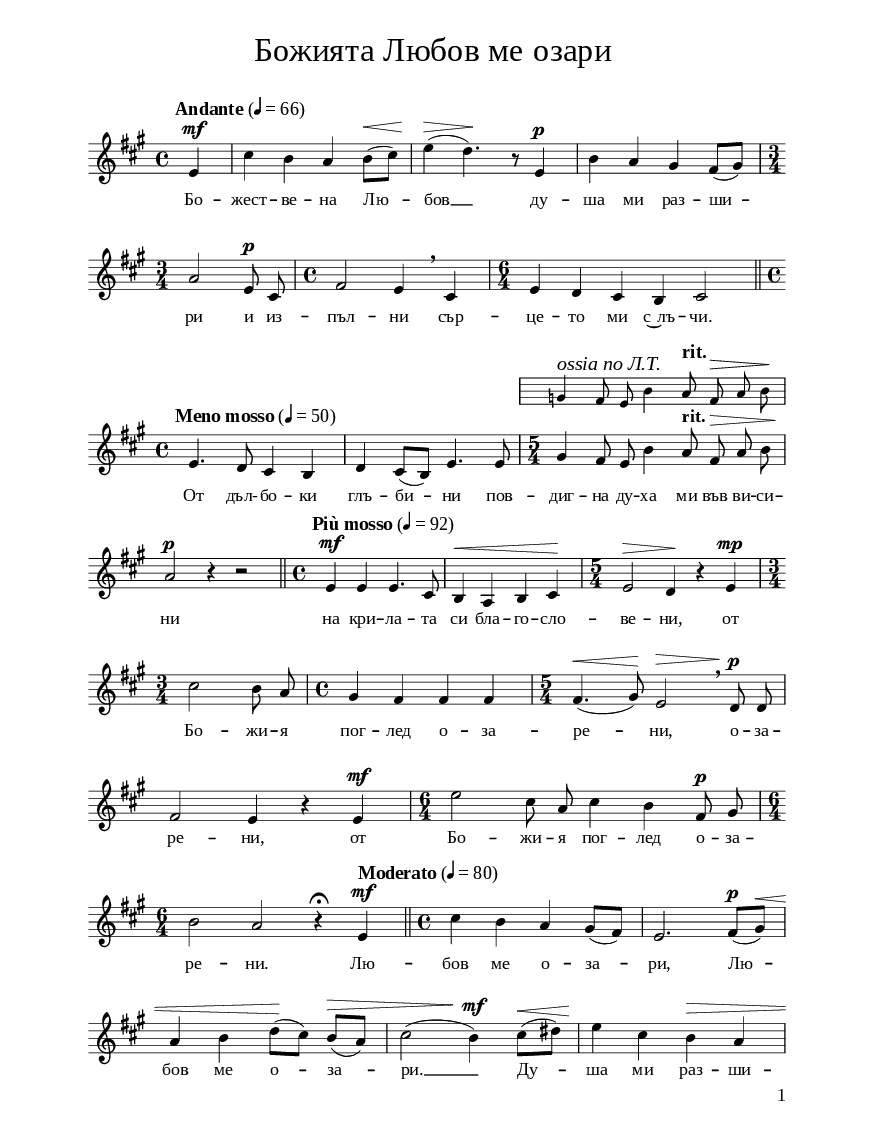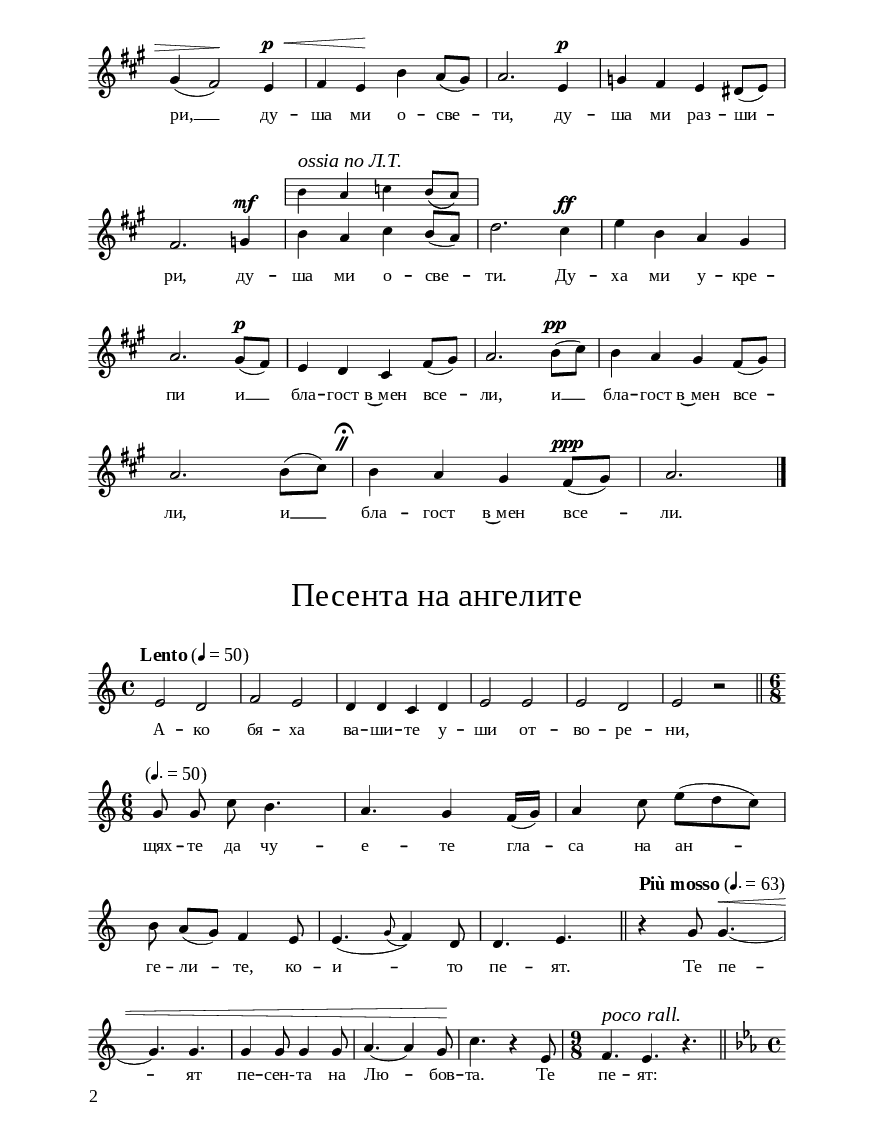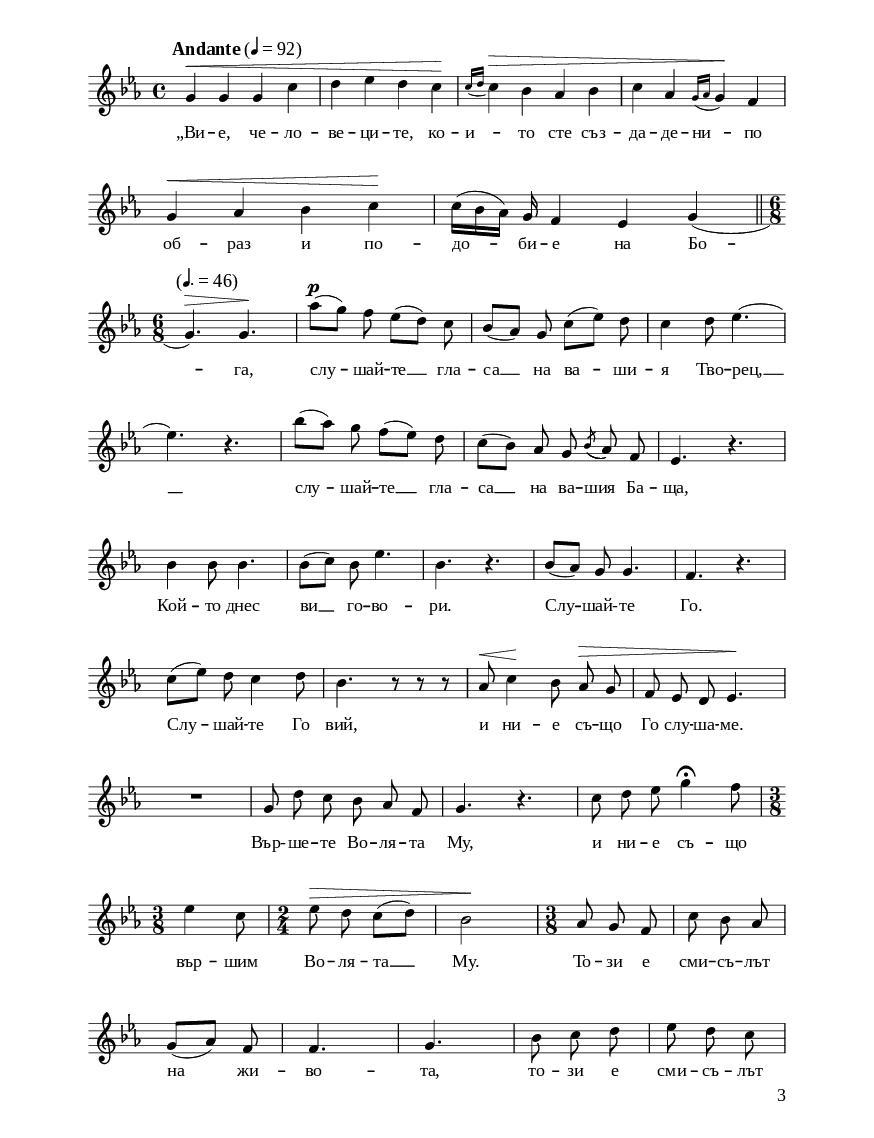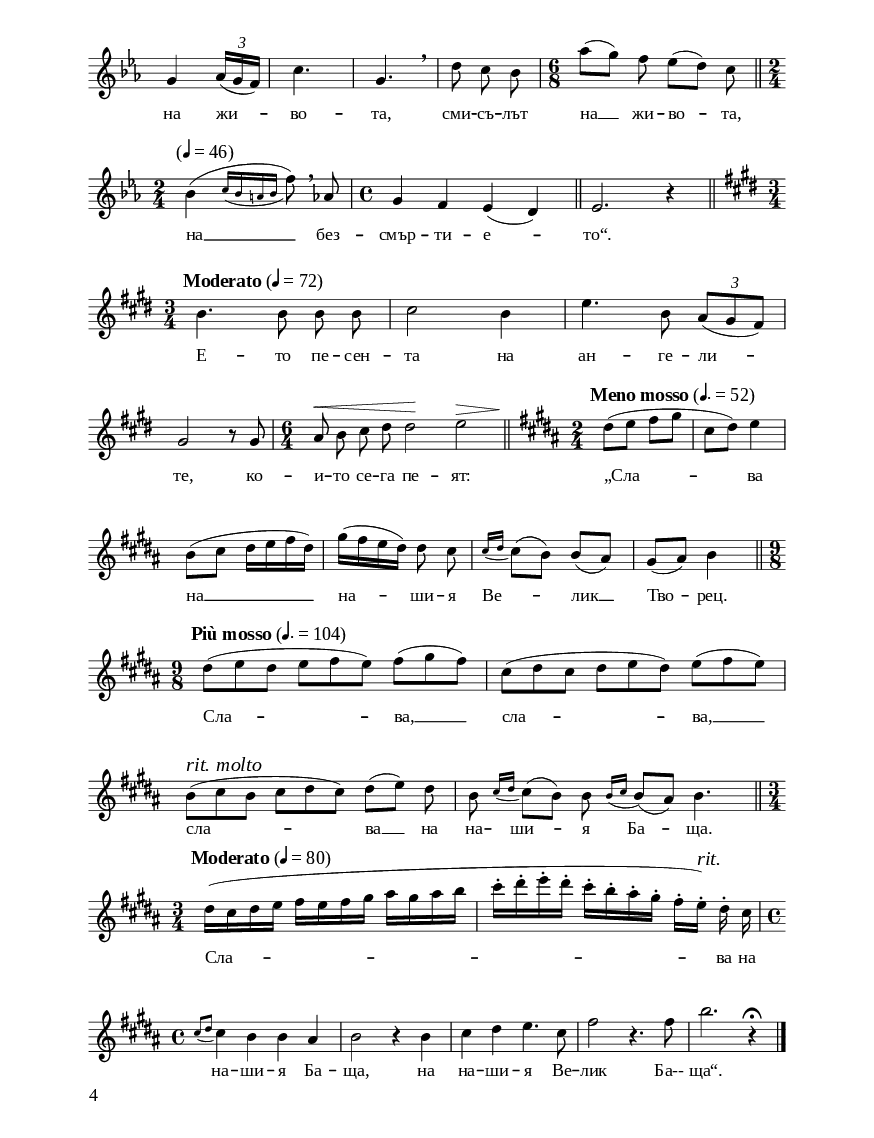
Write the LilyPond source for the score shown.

\version "2.24.3"

% include paper part and global functions
\include "include/globals.ily"

\bookpart {
  \label #'ref206
  \tocItem \markup "Божията Любов ме озари"
  \include "include/bookpart-paper.ily"
  \score {
    \include "include/score-layout.ily"

    \new Staff = main \absolute {
      \clef treble
      \key a \major
      \time 4/4
      \tempoFunc "Andante" 4 "66"
      \autoBeamOff
      \partial 4
      e'4 ^\mf  | % 2
      cis''4  b'4  a'4  b'8 ( [ ^\<
      cis''8 ) ] | % 3
      e''4 ( ^\! ^\>  d''4. ) \! r8  e'4^\p | % 4
      b'4  a'4  gis'4  fis'8 ( [
      gis'8 ) ] \break| % 5
      \time 3/4  | % 5
      a'2  e'8  ^\p  cis'8   | % 6
      \time 4/4  | % 6
      fis'2  e'4   \breathe cis'4 | % 7
      \time 6/4  | % 7
      e'4  d'4  cis'4  b4  cis'2 \bar
      "||"
      \time 4/4  \break | % 8
      | % 8
      \tempoFunc "Meno mosso" 4 "50"
      e'4.  d'8  cis'4  b4 | % 9
      d'4  cis'8 ( [  b8 ) ]  e'4.  e'8 |
      \time 5/4  |
      <<
        {
          gis'4 fis'8 e'8 b'4 \tempo "rit." a'8 fis'8 ^\> a'8  b'8 \break |
        }

        \new Staff \with {
          \override VerticalAxisGroup.default-staff-staff-spacing =
          #'((basic-distance . 6.5)
             (padding . -10))
          \remove "Time_signature_engraver"
          alignAboveContext = #"main"
          fontSize = #-1
          \override StaffSymbol.staff-space = #(magstep -4)
          \override StaffSymbol.thickness = #(magstep -4)
          firstClef = ##f
        }
        {  \time 5/4  \autoBeamOff g'!4^\markup { \huge \italic "ossia по Л.Т." } f'8 e'8 b'4 a'8_\markup { \large \bold "rit." } f'8 ^\> a'8  b'8^\!  \break |  }
      >>

      a'2 ^\! ^\p r4 r2 \bar "||"
      \time 4/4   | % 12
      \tempoFunc "Più mosso" 4 "92" e'4 ^\mf

      e'4
      e'4.   cis'8 | % 13
      b4 ^\<  a4  b4  cis'4 ^\!  | % 14
      \time 5/4  | % 14
      e'2 ^\>  d'4 ^\! r4  e'4 ^\mp \break | % 15
      \time 3/4  | % 15
      cis''2  b'8   a'8  | % 16
      \time 4/4  | % 16
      gis'4  fis'4  fis'4  fis'4 | % 17
      \time 5/4  | % 17
      fis'4. ( ^\<  gis'8 ) ^\!  e'2 ^\> \breathe d'8
      ^\!  ^\p  d'8 \break | % 18
      fis'2  e'4 r4  e'4 ^\mf | % 19
      \time 6/4  | % 19
      e''2  cis''8   a'8   cis''4
      b'4  fis'8  ^\p  gis'8 | \time 6/4 \break

      b'2  a'2 r4 ^\fermata
      \tempoFunc "Moderato" 4 "80"
      e'4
      ^\mf | % 21
      \time 4/4  | \bar "||" % 21
      cis''4  b'4  a'4  gis'8 ( [
      fis'8 ) ]  | % 22
      e'2.  fis'8 ( [ ^\p  gis'8 ) ] ^\< \break | % 23
      a'4  b'4  d''8 ( [ ^\!  cis''8 )
      ]  b'8 ( [ ^\>  a'8 ) ] | % 24
      cis''2 (  b'4 ) ^\! ^\mf  cis''8 ( [ ^\<
      dis''8 ) ] | % 25
      e''4 ^\!  cis''4  b'4 ^\>  a'4 |\break % 26
      gis'4 (  fis'2 ) ^\!  e'4 ^\p ^\<  | % 27
      fis'4  e'4 ^\! b'4  a'8 ( [
      gis'8 ) ] | % 28
      a'2.  e'4 ^\p | % 29
      g'4  fis'4  e'4  dis'8 ( [  e'8
      ) ] | \break
      fis'2.  g'4 ^\mf  | % 31

      <<
        {

          b'4  a'4  cis''4  b'8 ( [  a'8 ])
        }

        \new Staff \with {
          \override VerticalAxisGroup.default-staff-staff-spacing =
          #'((basic-distance . 4.5)
             (padding . -10))
          \remove "Time_signature_engraver"
          alignAboveContext = #"main"
          fontSize = #-1
          \override StaffSymbol.staff-space = #(magstep -4)
          \override StaffSymbol.thickness = #(magstep -4)
          firstClef = ##f
        }
        {  b'4^\markup { \huge \italic "ossia по Л.Т."}  a'4  c''!4  b'8 ( [  a'8 ])  }
      >>


      | % 32


      d''2.  cis''4 ^\ff  | % 33
      e''4  b'4  a'4  gis'4 | \break % 34
      a'2.  gis'8 ( [ ^\p  fis'8 ) ]  | % 35
      e'4  d'4  cis'4  fis'8 ( [  gis'8
      ) ] | % 36
      a'2.  b'8 ( [ ^\pp  cis''8 ) ]
      | % 37
      b'4  a'4  gis'4  fis'8 ( [
      gis'8 ) ] | \break % 38
      a'2.  b'8 ( [  cis''8 ) ]
      ^\markup {
        \override #'(baseline-skip . 1.2)
        \column {
          \line { "   " \musicglyph #"scripts.ufermata"}
          \line { "   " \musicglyph #"scripts.caesura.straight" }
        }
      }
      | % 39
      b'4  a'4  gis'4  fis'8 ( [ ^\ppp
      gis'8 ) ] |
      a'2. \bar "|."
    }

    \addlyrics {
      Бо -- жест -- ве -- на Лю -- бов __
      ду -- ша ми раз -- ши -- ри
      и из -- пъл -- ни сър -- це -- то
      ми с~лъ -- чи. От "дъл-" -- бо -- ки
      глъ -- би -- ни пов -- диг -- на
      ду -- ха ми във ви -- си -- ни на
      кри -- ла -- та си бла -- го -- сло
      -- ве -- ни, от Бо -- жи -- я пог --
      лед о -- за -- ре -- ни, о -- за
      -- ре -- ни, от Бо -- жи -- я пог --
      лед о -- за -- ре -- ни. Лю -- бов
      ме о -- за -- ри, Лю -- бов
      ме о -- за -- ри. __ Ду --
      ша ми раз -- ши -- ри,  __ ду --
      ша ми о -- све  -- ти, ду -- ша
      ми раз -- ши  -- ри, ду -- ша ми
      о -- све -- ти. Ду -- ха ми у --
      кре -- пи и __  бла -- гост в~мен
      все -- ли, и __ бла -- гост
      в~мен все -- ли, и __ бла --
      гост в~мен все -- ли.}

      \header {
        title = \titleFunc "Божията Любов ме озари " " Božijata Ljubov me ozari"
      }

      \midi{}

    } % score

    \label #'ref207
    \tocItem \markup "Песента на ангелите "
    \include "include/bookpart-paper.ily"
    \score {
      \include "include/score-layout.ily"

      \new Voice \absolute {
        \clef treble
        \key c \major
        \time 4/4
        \tempoFunc "Lento" 4 "50"
        \autoBeamOff
        \override Hairpin.to-barline = ##f
        \override Hairpin.after-line-breaking = ##t
        e'2  d'2 |  f'2  e'2 | % 2
        d'4  d'4  c'4  d'4 |  e'2
        e'2 | % 3
        e'2  d'2 | e'2 r2 | \break % 4
        \time 6/8  | \bar"||" % 4
        \tempoFunc "" 4. "50"
        g'8  g'8 c''8 b'4.  | % 5
        a'4.  g'4  f'16 ( [  g'16 ) ] | % 6
        a'4 c''8 e''8 ( [ d''8
        c''8 ) ] |\break  % 7
        b'8  a'8 ( [  g'8 ) ]  f'4  e'8
        | % 8
        e'4. ( \appoggiatura {  g'8 }  f'4 )
        d'8 | % 9
        d'4.  e'4. \bar"||" |
        \tempoFunc "Più mosso" 4. "63"
        r4  g'8
        g'4. ~ ^\< |  \break % 11
        g'4.  g'4. | % 12
        g'4  g'8  g'4  g'8 | % 13
        a'4. ~  a'4  g'8 _\!  | % 14
        c''4.  r4  e'8 |  % 15
        \time 9/8  | % 15
        f'4. ^\markup{ \huge \italic {poco rall.} }  e'4. r4. \bar
        "||" \break
        \key es \major \time 4/4 | % 16
        \tempoFunc "Andante" 4 "92"
        g'4 ^\<  g'4  g'4 c''4 | d''4
        es''4 d''4 c''4 ^\! | % 17
        \grace {  c''16 ( [  d''16 ] } c''4 ) ^\>
        bes'4  as'4 bes'4 | c''4
        as'4 \grace {  g'16 ( [  as'16 ] }  g'4 )
        ^\! f'4 | \break % 18
        g'4 ^\<  as'4 bes'4 c''4  ^\!
        c''16 ( [ bes'16  as'16 )  ] g'16
        f'4  es'4  g'4 (\bar "||"
        \break | % 19
        \time 6/8  | % 19
        \tempoFunc "" 4. "46"
        g'4. ^\> ) g'4.  ^\! |
        as''8 ( [ ^\p g''8 ) ] f''8
        es''8 ( [ d''8 ) ] c''8 | % 21
        bes'8 ( [  as'8 ) ]  g'8 c''8 ( [
        es''8 ) ] d''8 | % 22
        c''4 d''8 es''4. ~ \break | % 23
        es''4. r4. | % 24
        bes''8 ( [ as''8 ) ] g''8
        f''8 ( [ es''8 ) ] d''8 | % 25
        c''8 ( [ bes'8 ) ]  as'8  g'8
        \acciaccatura {  bes'8 ( }  as'8 )  f'8 | % 26
        es'4. r4. \break | % 27
        bes'4 bes'8 bes'4. | % 28
        bes'8 ( [ c''8 ) ] bes'8
        es''4. | % 29
        bes'4. r4. |
        bes'8 ( [  as'8 ) ]  g'8  g'4. | % 31
        f'4. r4. \break| % 32
        c''8 ( [ es''8 ) ] d''8 c''4
        d''8 | % 33
        bes'4. r8 r8 r8 | as'8 ^\<  % 34
        c''4 ^\! bes'8  as'8 ^\>  g'8 |
        f'8 es'8   d'8
        es'4. ^\! \break | % 36
        R2. | % 37
        g'8 d''8 c''8 bes'8
        as'8  f'8 | % 38
        g'4. r4. | % 39
        c''8 d''8 es''8 g''4
        ^\fermata f''8 \break |
        \time 3/8  |
        es''4 c''8 | % 41
        \time 2/4  | % 41
        es''8 ^\> d''8 c''8 ( [ d''8
        ) ] | % 42
        bes'2 ^\! | % 43
        \time 3/8  | % 43
        as'8  g'8  f'8 | % 44
        c''8 bes'8  as'8 \break | % 45
        g'8 ( [  as'8 ) ]  f'8 | % 46
        f'4. | % 47
        g'4. | % 48
        bes'8 c''8 d''8 | % 49
        es''8 d''8 c''8 \break |
        g'4 \once \omit TupletBracket
        \times 2/3  {
          as'16 ( [  g'16  f'16 ) ]
        }
        | % 51
        c''4. | % 52
        g'4.  \breathe | % 53
        d''8 c''8 bes'8 | % 54
        \time 6/8  | % 54
        as''8 ( [ g''8 ) ] f''8 es''8
        ( [ d''8 ) ] c''8 \bar "||"
        \break | % 55
        \time 2/4  | % 55
        \tempoFunc "" 4 "46" | % 55
        bes'4 ( \acciaccatura {
          c''16 [bes'16 a'16
          bes'16 ]
        }
        f''8 )  \breathe as'8  | % 56
        \time 4/4  | % 56
        g'4  f'4  es'4 (  d'4 ) \bar "||"
        es'2. r4 \bar "||"
        \break | % 58
        \once \override Staff.KeyCancellation.break-visibility = #all-invisible
        \key e \major \time 3/4 | % 58
        \tempoFunc "Moderato" 4 "72"
        b'4. b'8 b'8 b'8 | % 59
        cis''2 b'4 |
        e''4. b'8 \once \omit TupletBracket
        \times 2/3  {
          a'8 ( [  gis'8  fis'8 ) ]
        }
        | \break % 61
        gis'2 r8  gis'8 | % 62
        \time 6/4  | % 62
        a'8 ^\< b'8 cis''8 dis''8
        dis''2 ^\!
        \once \override Hairpin.to-barline = ##t
        e''2 ^\> \bar "||"
        \key b \major \time 2/4 | % 63
        \tempoFunc "Meno mosso" 4. "52"
        dis''8 ( [ _\! e''8 ] fis''8 [
        gis''8 ] | % 64
        cis''8 [ dis''8 ) ] e''4 | \break % 65
        b'8 ( [ cis''8 ] dis''16 [
        e''16 fis''16 dis''16 ) ]  | % 66
        gis''16 ( [ fis''16 e''16
        dis''16 ) ] dis''8 cis''8 | % 67
        \grace {  cis''16 ( [  dis''16 ] } cis''8 )
        ( [ b'8 ) ]  b'8 ( [  ais'8 ) ] | % 68
        gis'8 ( [  ais'8 ) ] b'4 \bar "||" \break
        \time 9/8  | % 69
        \tempoFunc "Più mosso" 4. "104"
        dis''8 ( [  e''8
        dis''8 ] e''8 [
        fis''8 e''8 ) ] fis''8 ( [ gis''8
        fis''8 ) ]  |
        cis''8 ( [ dis''8 cis''8 ]
        dis''8 [ e''8 dis''8 ) ] e''8 ( [
        fis''8 e''8 ) ] | \break % 71
        b'8 ( [ ^\markup{ \huge \italic {rit. molto} } cis''8
        b'8 ] cis''8 [ dis''8 cis''8
        ) ] dis''8 (  [e''8] ) dis''8  | % 72

        b'8  \acciaccatura { cis''16  [  dis''16 ] }
        cis''8 [( b'8 )]

        b'8  \acciaccatura { b'16 [  cis''16 ] }
        b'8 [( ais'8 )]

        b'4. \break | % 73
        \time 3/4  | \bar "||" % 73
        \tempoFunc "Moderato" 4 "80"
        dis''16 ( [ cis''16 dis''16
        e''16 ] fis''16 [ e''16 fis''16
        gis''16 ] ais''16 [ gis''16
        ais''16 b''16  ] | cis'''16  -. [
        dis'''16 -. e'''16 -. dis'''16 -. ]
        cis'''16 -. [ b''16 -. ais''16 -.
        gis''16  -. ] fis''16 -. [e''16] )
        -.  ^\markup{ \huge \italic {rit.} } dis''16 -. cis''16 | \break
        \time 4/4
        \acciaccatura {  cis''8 [  dis''8 ] } cis''4
        b'4 b'4 ais'4  |
        b'2 r4 b'4 | cis''4 dis''4 e''4. cis''8
        |

        fis''2  r4. fis''8 | b''2. r4 \fermata \bar "|."
      }

      \addlyrics {
        А
        -- ко бя -- ха ва -- ши -- те у -- ши
        от -- во -- ре -- ни, щях -- те да
        чу -- е -- те гла -- са на ан
        --  ге -- ли -- те, ко -- и
        --  то пе -- ят. Те пе --
        ят пе -- "сен-" -- та на Лю -- бов
        -- та. Те пе -- ят: „Ви -- е, че --
        ло -- ве -- ци -- те, ко -- и --
        то сте съз -- да -- де -- ни --
        по об -- раз и по -- до --
        би -- е на Бо -- га, слу -- шай
        -- те __  гла -- са __  на ва --
        ши -- я Тво -- рец, __ слу --
        шай -- те __  гла -- са __  на ва
        -- шия Ба -- ща, Кой -- то днес
        ви __  го -- во -- ри. Слу -- "шай-"
        -- те Го. Слу -- шай -- те Го
        вий, и ни -- е съ -- що Го слу --
        ша -- ме. "Вър-" -- ше -- те Во -- ля --
        та Му, и ни -- е съ -- що вър --
        шим Во -- ля -- та __  Му. То -- зи
        е сми -- съ -- лът на  жи -- во
        -- та, то -- зи е сми -- съ -- лът
        на жи --  во -- та, сми -- съ
        -- лът на __ жи -- во -- та, на __
        без -- смър -- ти
        -- е -- то“. Е -- то пе -- сен --
        та на ан -- ге -- ли  --  те,
        ко -- и -- то се -- га пе -- ят:
        „Сла --     ва на __
        на --
        ши -- я   Ве -- лик __
        Тво -- рец. Сла --
        ва, __  сла --
        ва, __  сла --
        ва __ на на   -- "    ши" --
        я "     Ба" -- ща. Сла -- ва на  "    на" -- ши -- я Ба
        -- ща, на на -- ши -- я Ве -- лик Ба-- ща“.}

        \header {
          title = \titleFunc "Песента на ангелите" "Pesenta na angelite"
        }

        \midi{}

      } % score



    } % bookpart

    % Più mosso
    %
